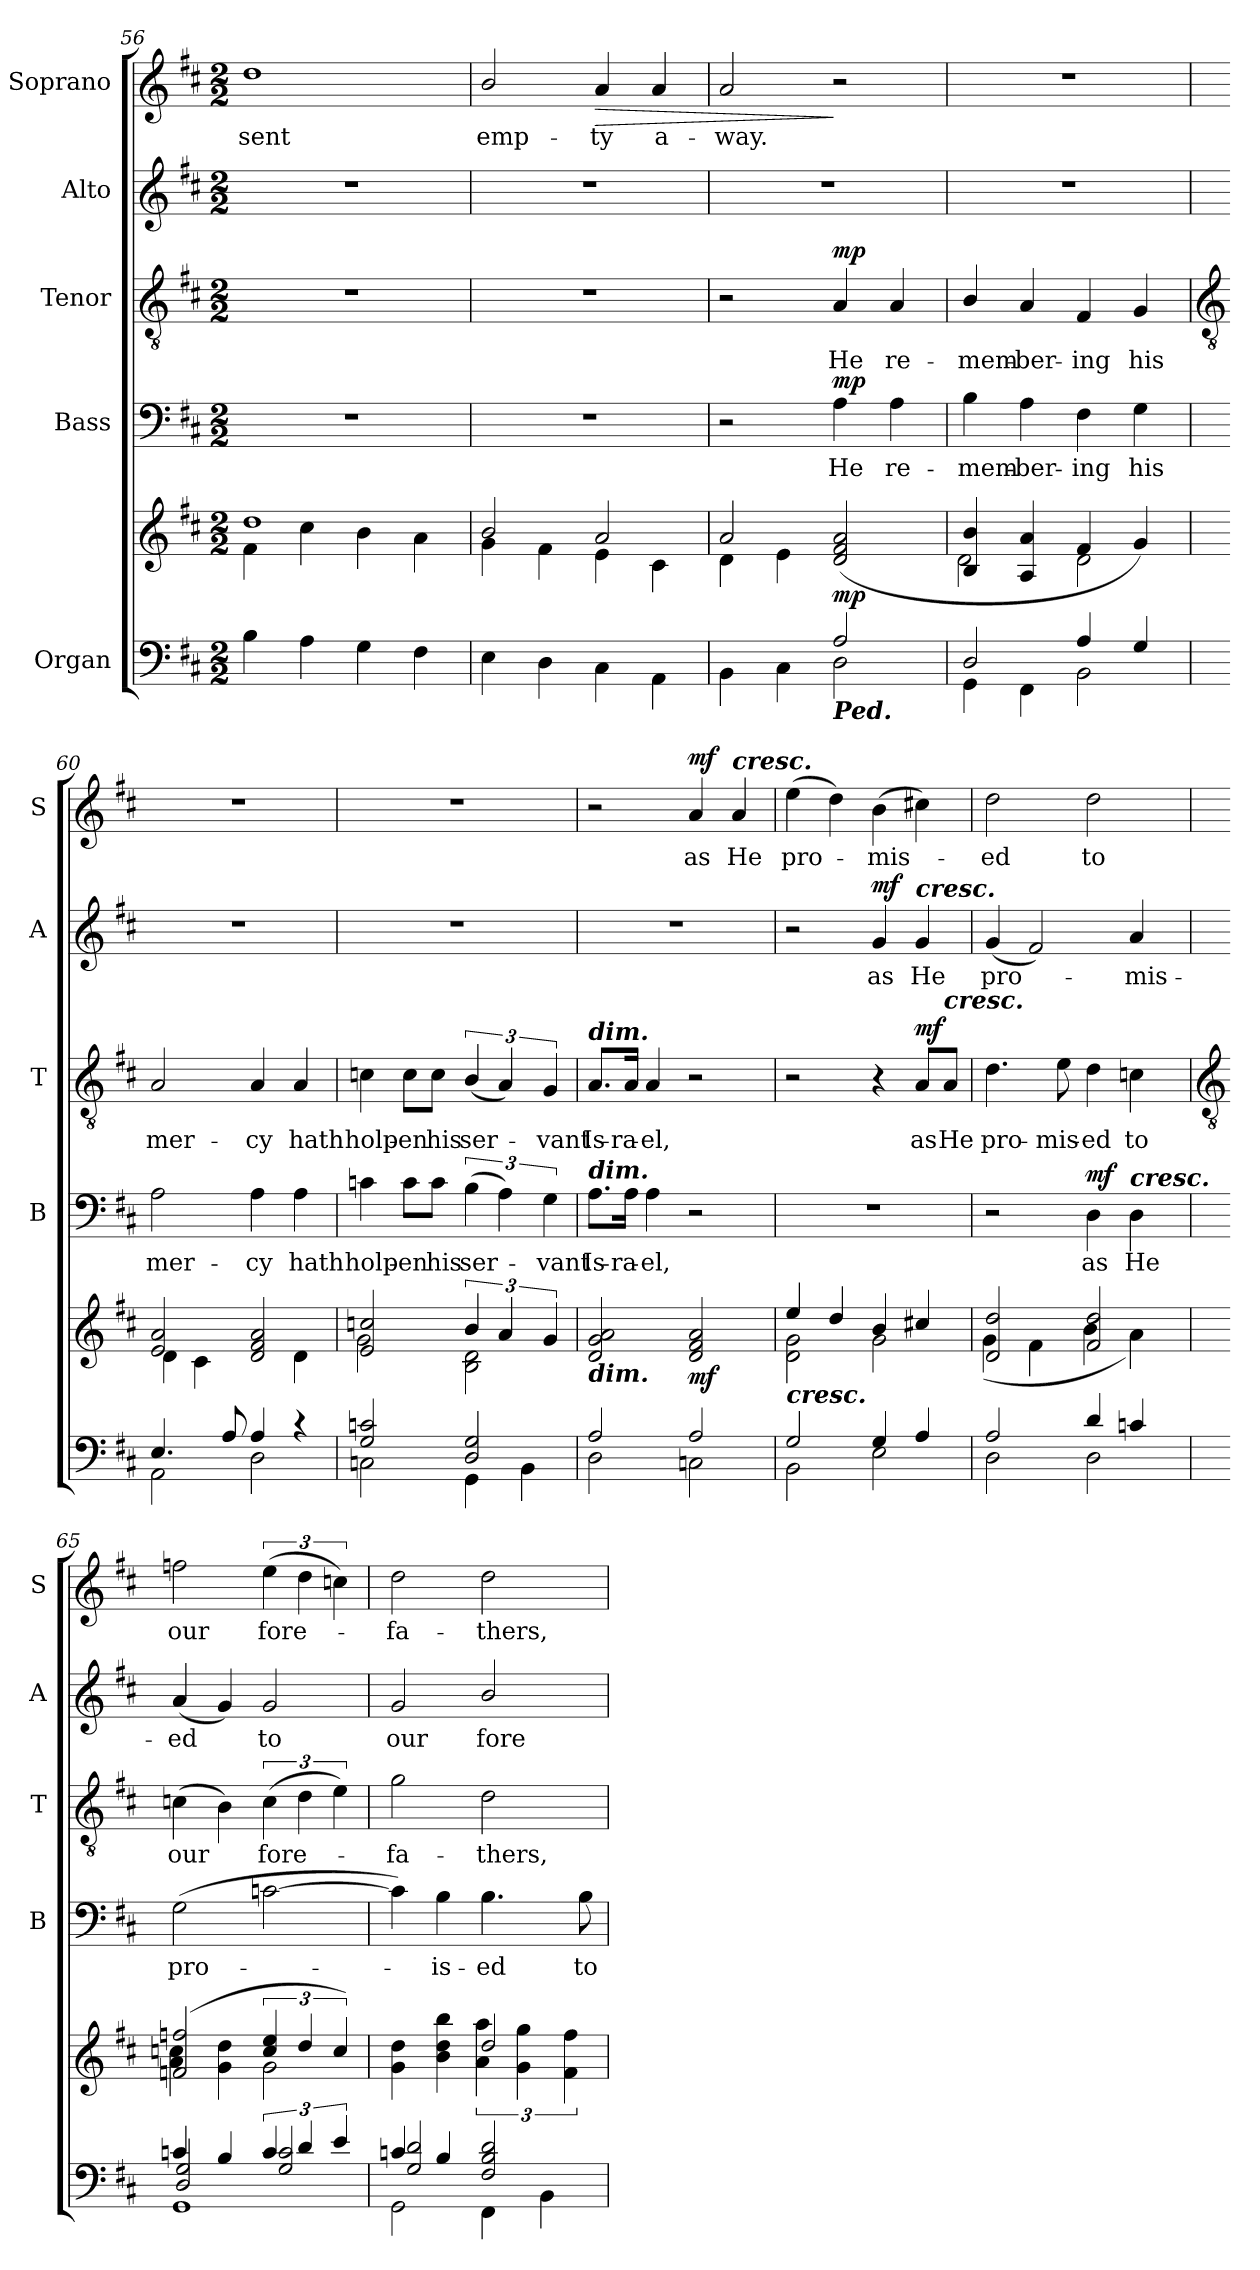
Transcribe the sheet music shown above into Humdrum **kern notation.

**kern	**kern	**dynam	**kern	**text	**dynam	**kern	**text	**dynam	**kern	**text	**dynam	**kern	**text	**dynam
*part5	*part5	*part5	*part4	*part4	*part4	*part3	*part3	*part3	*part2	*part2	*part2	*part1	*part1	*part1
*staff6	*staff5	*staff5/6	*staff4	*staff4	*staff4	*staff3	*staff3	*staff3	*staff2	*staff2	*staff2	*staff1	*staff1	*staff1
*I"Organ	*	*	*I"Bass	*	*	*I"Tenor	*	*	*I"Alto	*	*	*I"Soprano	*	*
*	*	*	*I'B	*	*	*I'T	*	*	*I'A	*	*	*I'S	*	*
*clefF4	*clefG2	*	*clefF4	*	*	*clefGv2	*	*	*clefG2	*	*	*clefG2	*	*
*k[f#c#]	*k[f#c#]	*	*k[f#c#]	*	*	*k[f#c#]	*	*	*k[f#c#]	*	*	*k[f#c#]	*	*
*D:	*D:	*	*D:	*	*	*D:	*	*	*D:	*	*	*D:	*	*
*M2/2	*M2/2	*	*M2/2	*	*	*M2/2	*	*	*M2/2	*	*	*M2/2	*	*
=56	=56	=56	=56	=56	=56	=56	=56	=56	=56	=56	=56	=56	=56	=56
*^	*^	*	*	*	*	*	*	*	*	*	*	*	*	*
!	!	!	!	!	!	!	!	!	!	!	!	!	!	!	!LO:LY:b	!
1ryy	4B\	1dd/	4f#\	.	1r	.	.	1r	.	.	1r	.	.	1dd	sent	.
.	4A\	.	4cc#\	.	.	.	.	.	.	.	.	.	.	.	.	.
.	4G\	.	4b\	.	.	.	.	.	.	.	.	.	.	.	.	.
.	4F#\	.	4a\	.	.	.	.	.	.	.	.	.	.	.	.	.
=57	=57	=57	=57	=57	=57	=57	=57	=57	=57	=57	=57	=57	=57	=57	=57	=57
!	!	!	!	!	!	!	!	!	!	!	!	!	!	!	!LO:LY:b	!
1ryy	4E\	2b/	4g\	.	1r	.	.	1r	.	.	1r	.	.	2b/	emp-	.
.	4D\	.	4f#\	.	.	.	.	.	.	.	.	.	.	.	.	.
!	!	!	!	!	!	!	!	!	!	!	!	!	!	!	!LO:LY:b	!LO:HP:b
.	4C#\	2a/	4e\	.	.	.	.	.	.	.	.	.	.	4a	-ty	>
!	!	!	!	!	!	!	!	!	!	!	!	!	!	!	!LO:LY:b	!
.	4AA\	.	4c#\	.	.	.	.	.	.	.	.	.	.	4a	a-	.
=58	=58	=58	=58	=58	=58	=58	=58	=58	=58	=58	=58	=58	=58	=58	=58	=58
!	!	!	!	!	!	!	!	!	!	!	!	!	!	!	!LO:LY:b	!
2ryy	4BB\	2a/	4d\	.	2r	.	.	2r	.	.	1r	.	.	2a	-way.	.
.	4C#\	.	4e\	.	.	.	.	.	.	.	.	.	.	.	.	.
!LO:TX:b:Bi:t=Ped.	!	!	!	!	!	!	!	!	!	!	!	!	!	!	!	!
!	!	!	!	!LO:DY:b	!	!LO:LY:b	!LO:DY:b	!	!LO:LY:b	!LO:DY:b	!	!	!	!	!	!
2A/	2D\	(>2d/ 2f#/ 2a/	2ryy	mp	4A	He	mp	4A	He	mp	.	.	.	2r	.	]
!	!	!	!	!	!	!LO:LY:b	!	!	!LO:LY:b	!	!	!	!	!	!	!
.	.	.	.	.	4A	re-	.	4A	re-	.	.	.	.	.	.	.
=59	=59	=59	=59	=59	=59	=59	=59	=59	=59	=59	=59	=59	=59	=59	=59	=59
!	!	!	!	!	!	!LO:LY:b	!	!	!LO:LY:b	!	!	!	!	!	!	!
2D/	4GG\	4B/ 4b/	2d\	.	4B	-mem-	.	4B/	-mem-	.	1r	.	.	1r	.	.
!	!	!	!	!	!	!LO:LY:b	!	!	!LO:LY:b	!	!	!	!	!	!	!
.	4FF#\	4A/ 4a/	.	.	4A	-ber-	.	4A	-ber-	.	.	.	.	.	.	.
!	!	!	!	!	!	!LO:LY:b	!	!	!LO:LY:b	!	!	!	!	!	!	!
4A/	2BB\	4f#/	2d\	.	4F#	-ing	.	4F#	-ing	.	.	.	.	.	.	.
!	!	!	!	!	!	!LO:LY:b	!	!	!LO:LY:b	!	!	!	!	!	!	!
4G/	.	4g/)	.	.	4G	his	.	4G	his	.	.	.	.	.	.	.
!!LO:LB:g=z
=60	=60	=60	=60	=60	=60	=60	=60	=60	=60	=60	=60	=60	=60	=60	=60	=60
*	*	*	*	*	*	*	*	*clefGv2	*	*	*	*	*	*	*	*
!	!	!	!	!	!	!LO:LY:b	!	!	!LO:LY:b	!	!	!	!	!	!	!
4.E/	2AA\	2e/ 2a/	4d\	.	2A	mer-	.	2A	mer-	.	1r	.	.	1r	.	.
.	.	.	4c#\	.	.	.	.	.	.	.	.	.	.	.	.	.
8A/	.	.	.	.	.	.	.	.	.	.	.	.	.	.	.	.
!	!	!	!	!	!	!LO:LY:b	!	!	!LO:LY:b	!	!	!	!	!	!	!
4A/	2D\	2d/ 2f#/ 2a/	4ryy	.	4A	-cy	.	4A	-cy	.	.	.	.	.	.	.
!	!	!	!	!	!	!LO:LY:b	!	!	!LO:LY:b	!	!	!	!	!	!	!
4r	.	.	4d\	.	4A	hath	.	4A	hath	.	.	.	.	.	.	.
=61	=61	=61	=61	=61	=61	=61	=61	=61	=61	=61	=61	=61	=61	=61	=61	=61
!	!	!	!	!	!	!LO:LY:b	!	!	!LO:LY:b	!	!	!	!	!	!	!
2G/ 2cn/	2Cn\	2e/ 2ccn/	2g\	.	4cn	holp-	.	4cn	holp-	.	1r	.	.	1r	.	.
!	!	!	!	!	!	!LO:LY:b	!	!	!LO:LY:b	!	!	!	!	!	!	!
.	.	.	.	.	8c\L	-en	.	8c\L	-en	.	.	.	.	.	.	.
!	!	!	!	!	!	!LO:LY:b	!	!	!LO:LY:b	!	!	!	!	!	!	!
.	.	.	.	.	8c\J	his	.	8c\J	his	.	.	.	.	.	.	.
!	!	!	!	!	!	!LO:LY:b	!	!	!LO:LY:b	!	!	!	!	!	!	!
2D/ 2G/	4GG\	6b/	2B\ 2d\	.	(>6B\	ser-	.	(<6B/	ser-	.	.	.	.	.	.	.
.	.	6a/	.	.	6A)	.	.	6A)	.	.	.	.	.	.	.	.
.	4BB\	.	.	.	.	.	.	.	.	.	.	.	.	.	.	.
!	!	!	!	!	!	!LO:LY:b	!	!	!LO:LY:b	!	!	!	!	!	!	!
.	.	6g/	.	.	6G	vant	.	6G	vant	.	.	.	.	.	.	.
=62	=62	=62	=62	=62	=62	=62	=62	=62	=62	=62	=62	=62	=62	=62	=62	=62
!	!	!	!	!	!	!	!	!LO:TX:a:Bi:t=dim.	!	!	!	!	!	!	!	!
!	!	!	!	!	!LO:TX:a:Bi:t=dim.	!	!	!	!	!	!	!	!	!	!	!
!	!	!LO:TX:b:Bi:t=dim.	!	!	!	!	!	!	!	!	!	!	!	!	!	!
!	!	!	!	!	!	!LO:LY:b	!	!	!LO:LY:b	!	!	!	!	!	!	!
2A/	2D\	2d/ 2g/ 2a/	1ryy	.	8.A\L	Is-	.	8.A/L	Is-	.	1r	.	.	2r	.	.
!	!	!	!	!	!	!LO:LY:b	!	!	!LO:LY:b	!	!	!	!	!	!	!
.	.	.	.	.	16A\Jk	-ra-	.	16A/Jk	-ra-	.	.	.	.	.	.	.
!	!	!	!	!	!	!LO:LY:b	!	!	!LO:LY:b	!	!	!	!	!	!	!
.	.	.	.	.	4A	-el,	.	4A	-el,	.	.	.	.	.	.	.
!	!	!	!	!LO:DY:b	!	!	!	!	!	!	!	!	!	!	!LO:LY:b	!LO:DY:b
2A/	2Cn\	2d/ 2f#/ 2a/	.	mf	2r	.	.	2r	.	.	.	.	.	4a	as	mf
!	!	!	!	!	!	!	!	!	!	!	!	!	!	!LO:TX:a:Bi:t=cresc.	!	!
!	!	!	!	!	!	!	!	!	!	!	!	!	!	!	!LO:LY:b	!
.	.	.	.	.	.	.	.	.	.	.	.	.	.	4a	He	.
=63	=63	=63	=63	=63	=63	=63	=63	=63	=63	=63	=63	=63	=63	=63	=63	=63
!	!	!LO:TX:b:Bi:t=cresc.	!	!	!	!	!	!	!	!	!	!	!	!	!	!
!	!	!	!	!	!	!	!	!	!	!	!	!	!	!	!LO:LY:b	!
2G/	2BB\	4ee/	2d\ 2g\	.	1r	.	.	2r	.	.	2r	.	.	(>4ee	pro-	.
.	.	4dd/	.	.	.	.	.	.	.	.	.	.	.	4dd)	.	.
!	!	!	!	!	!	!	!	!	!	!	!	!LO:LY:b	!LO:DY:b	!	!LO:LY:b	!
4G/	2E\	4b/	2g\	.	.	.	.	4r	.	.	4g	as	mf	(>4b	mis-	.
!	!	!	!	!	!	!	!	!	!	!	!LO:TX:a:Bi:t=cresc.	!	!	!	!	!
!	!	!	!	!	!	!	!	!	!LO:LY:b	!LO:DY:b	!	!LO:LY:b	!	!	!	!
4A/	.	4cc#X/	.	.	.	.	.	8A/L	as	mf	4g	He	.	4cc#X)	.	.
!	!	!	!	!	!	!	!	!LO:TX:a:Bi:t=cresc.	!	!	!	!	!	!	!	!
!	!	!	!	!	!	!	!	!	!LO:LY:b	!	!	!	!	!	!	!
.	.	.	.	.	.	.	.	8A/J	He	.	.	.	.	.	.	.
=64	=64	=64	=64	=64	=64	=64	=64	=64	=64	=64	=64	=64	=64	=64	=64	=64
!	!	!	!	!	!	!	!	!	!LO:LY:b	!	!	!LO:LY:b	!	!	!LO:LY:b	!
2A/	2D\	2d/ 2dd/	(<4g\	.	2r	.	.	4.d	pro-	.	(<4g	pro-	.	2dd	ed	.
.	.	.	4f#\	.	.	.	.	.	.	.	2f#)	.	.	.	.	.
!	!	!	!	!	!	!	!	!	!LO:LY:b	!	!	!	!	!	!	!
.	.	.	.	.	.	.	.	8e	-mis-	.	.	.	.	.	.	.
!	!	!	!	!	!	!LO:LY:b	!LO:DY:b	!	!LO:LY:b	!	!	!	!	!	!LO:LY:b	!
4d/	2D\	2f#/ 2dd/	4b\	.	4D	as	mf	4d	-ed	.	.	.	.	2dd	to	.
!	!	!	!	!	!LO:TX:a:Bi:t=cresc.	!	!	!	!	!	!	!	!	!	!	!
!	!	!	!	!	!	!LO:LY:b	!	!	!LO:LY:b	!	!	!LO:LY:b	!	!	!	!
4cn/	.	.	4a\)	.	4D	He	.	4cn	to	.	4a	mis-	.	.	.	.
*v	*v	*	*	*	*	*	*	*	*	*	*	*	*	*	*	*
!!LO:LB:g=z
=65	=65	=65	=65	=65	=65	=65	=65	=65	=65	=65	=65	=65	=65	=65	=65
*	*	*	*	*	*	*	*clefGv2	*	*	*	*	*	*	*	*
*^	*	*	*	*	*	*	*	*	*	*	*	*	*	*	*
*	*^	*	*	*	*	*	*	*	*	*	*	*	*	*	*	*
!	!	!	!	!	!	!	!LO:LY:b	!	!	!LO:LY:b	!	!	!LO:LY:b	!	!	!LO:LY:b	!
4cn/	2D/ 2G/	1GG	(>2fn/ 2ffn/	4a\ 4ccn\	.	(>2G	pro-	.	(>4cn	our	.	(<4a	-ed	.	2ffn	our	.
4B/	.	.	.	4g\ 4dd\	.	.	.	.	4B)	.	.	4g)	.	.	.	.	.
!	!	!	!	!	!	!	!	!	!	!LO:LY:b	!	!	!LO:LY:b	!	!	!LO:LY:b	!
6c/	2G/ 2c/	.	6cc/ 6ee/	2g\	.	[2cn	.	.	(>6c	fore-	.	2g	to	.	(>6ee	fore-	.
6d/	.	.	6dd/	.	.	.	.	.	6d	.	.	.	.	.	6dd	.	.
6e/	.	.	6cc/)	.	.	.	.	.	6e)	.	.	.	.	.	6ccn)	.	.
=66	=66	=66	=66	=66	=66	=66	=66	=66	=66	=66	=66	=66	=66	=66	=66	=66	=66
!	!	!	!	!	!	!	!	!	!	!LO:LY:b	!	!	!LO:LY:b	!	!	!LO:LY:b	!
4cn/	2G/ 2d/	2GG\	2ryy	4g\ 4dd\	.	4c])	.	.	2g	fa-	.	2g	our	.	2dd	fa-	.
!	!	!	!	!	!	!	!LO:LY:b	!	!	!	!	!	!	!	!	!	!
4B/	.	.	.	4b\ 4dd\ 4bb\	.	4B	is-	.	.	.	.	.	.	.	.	.	.
!	!	!	!	!	!	!	!LO:LY:b	!	!	!LO:LY:b	!	!	!LO:LY:b	!	!	!LO:LY:b	!
2ryy	2F#/ 2B/ 2d/	4FF#\	2dd/	6a\ 6aa\	.	4.B	-ed	.	2d	-thers,	.	2b/	fore-	.	2dd	-thers,	.
.	.	.	.	6g\ 6gg\	.	.	.	.	.	.	.	.	.	.	.	.	.
.	.	4BB\	.	.	.	.	.	.	.	.	.	.	.	.	.	.	.
.	.	.	.	6f#\ 6ff#\	.	.	.	.	.	.	.	.	.	.	.	.	.
!	!	!	!	!	!	!	!LO:LY:b	!	!	!	!	!	!	!	!	!	!
.	.	.	.	.	.	8B	to	.	.	.	.	.	.	.	.	.	.
*v	*v	*v	*	*	*	*	*	*	*	*	*	*	*	*	*	*	*
*	*v	*v	*	*	*	*	*	*	*	*	*	*	*	*	*
=	=	=	=	=	=	=	=	=	=	=	=	=	=	=
*-	*-	*-	*-	*-	*-	*-	*-	*-	*-	*-	*-	*-	*-	*-
